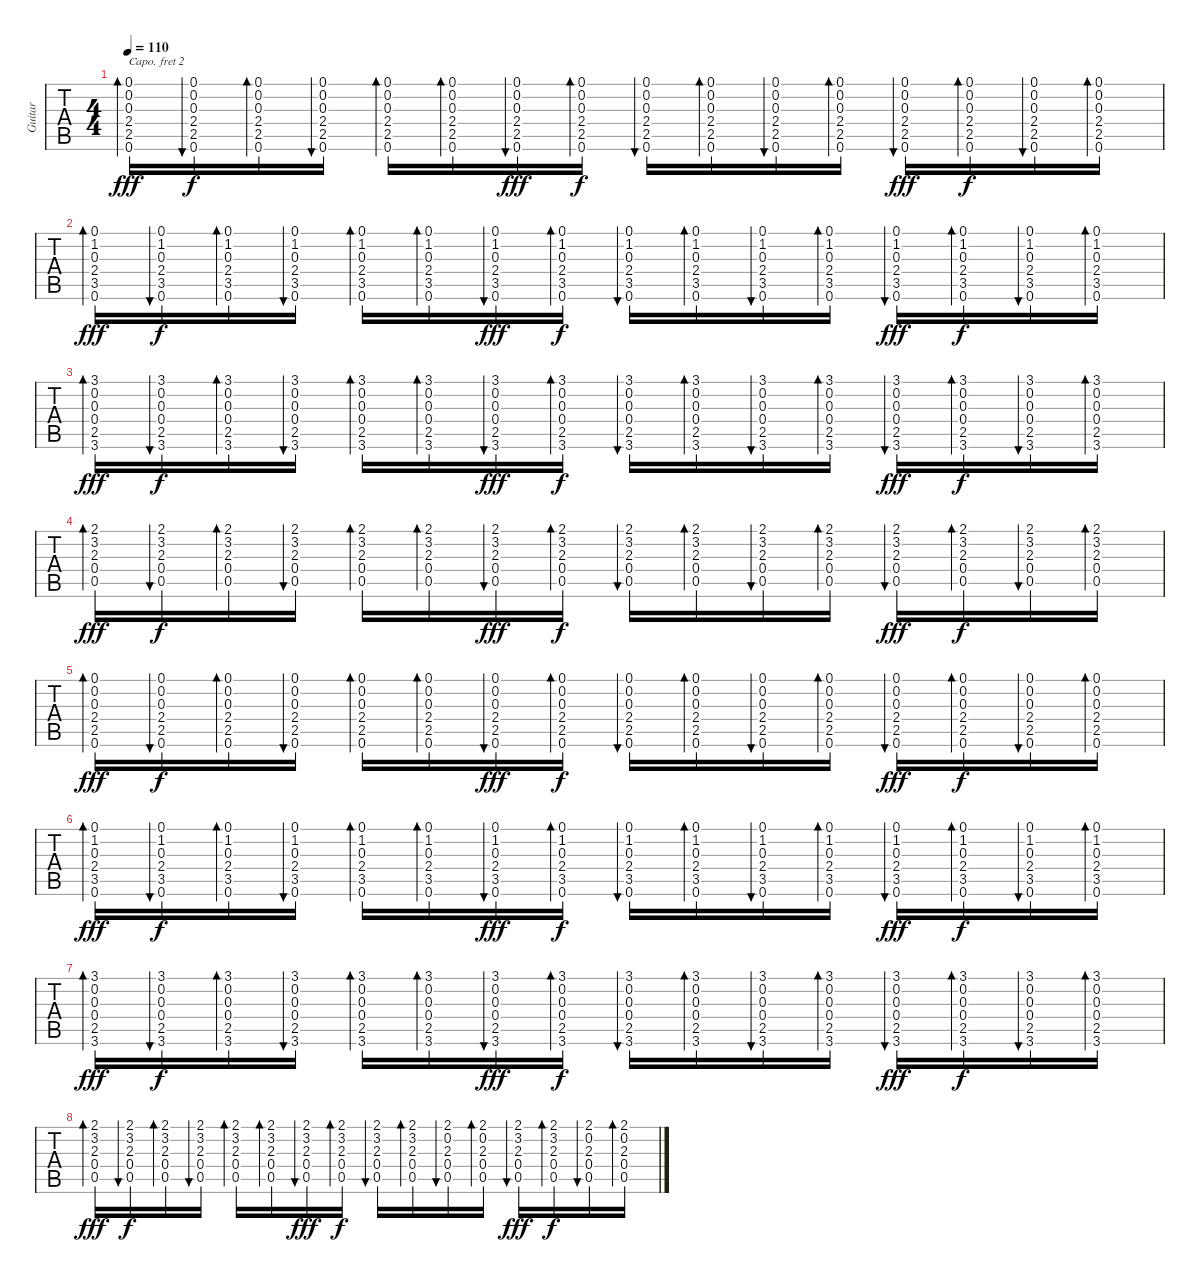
\track ("Guitar" "Guitar") {instrument acousticguitarsteel}
\staff {tabs}
\capo 2
\tuning (E4 B3 G3 D3 A2 E2) {hide}
\ts (4 4)
\tempo 110
\clef g2
\ks c
(0.1{hac} 0.2{hac} 0.3{hac} 2.4{hac} 2.5{hac} 0.6{hac}).16{bd 30 dy fff} (0.1 0.2 0.3 2.4 2.5 0.6).16{bu 30 dy f} (0.1 0.2 0.3 2.4 2.5 0.6).16{bd 30} (0.1 0.2 0.3 2.4 2.5 0.6).16{bu 30} (0.1 0.2 0.3 2.4 2.5 0.6).16{bd 30} (0.1 0.2 0.3 2.4 2.5 0.6).16{bd 30} (0.1{hac} 0.2{hac} 0.3{hac} 2.4{hac} 2.5{hac} 0.6{hac}).16{bu 30 dy fff} (0.1 0.2 0.3 2.4 2.5 0.6).16{bd 30 dy f} (0.1 0.2 0.3 2.4 2.5 0.6).16{bu 30} (0.1 0.2 0.3 2.4 2.5 0.6).16{bd 30} (0.1 0.2 0.3 2.4 2.5 0.6).16{bu 30} (0.1 0.2 0.3 2.4 2.5 0.6).16{bd 30} (0.1{hac} 0.2{hac} 0.3{hac} 2.4{hac} 2.5{hac} 0.6{hac}).16{bu 30 dy fff} (0.1 0.2 0.3 2.4 2.5 0.6).16{bd 30 dy f} (0.1 0.2 0.3 2.4 2.5 0.6).16{bu 30} (0.1 0.2 0.3 2.4 2.5 0.6).16{bd 30} |
(0.1{hac} 1.2{hac} 0.3{hac} 2.4{hac} 3.5{hac} 0.6{hac}).16{bd 30 dy fff} (0.1 1.2 0.3 2.4 3.5 0.6).16{bu 30 dy f} (0.1 1.2 0.3 2.4 3.5 0.6).16{bd 30} (0.1 1.2 0.3 2.4 3.5 0.6).16{bu 30} (0.1 1.2 0.3 2.4 3.5 0.6).16{bd 30} (0.1 1.2 0.3 2.4 3.5 0.6).16{bd 30} (0.1{hac} 1.2{hac} 0.3{hac} 2.4{hac} 3.5{hac} 0.6{hac}).16{bu 30 dy fff} (0.1 1.2 0.3 2.4 3.5 0.6).16{bd 30 dy f} (0.1 1.2 0.3 2.4 3.5 0.6).16{bu 30} (0.1 1.2 0.3 2.4 3.5 0.6).16{bd 30} (0.1 1.2 0.3 2.4 3.5 0.6).16{bu 30} (0.1 1.2 0.3 2.4 3.5 0.6).16{bd 30} (0.1{hac} 1.2{hac} 0.3{hac} 2.4{hac} 3.5{hac} 0.6{hac}).16{bu 30 dy fff} (0.1 1.2 0.3 2.4 3.5 0.6).16{bd 30 dy f} (0.1 1.2 0.3 2.4 3.5 0.6).16{bu 30} (0.1 1.2 0.3 2.4 3.5 0.6).16{bd 30} |
(3.1{hac} 0.2{hac} 0.3{hac} 0.4{hac} 2.5{hac} 3.6{hac}).16{bd 30 dy fff} (3.1 0.2 0.3 0.4 2.5 3.6).16{bu 30 dy f} (3.1 0.2 0.3 0.4 2.5 3.6).16{bd 30} (3.1 0.2 0.3 0.4 2.5 3.6).16{bu 30} (3.1 0.2 0.3 0.4 2.5 3.6).16{bd 30} (3.1 0.2 0.3 0.4 2.5 3.6).16{bd 30} (3.1{hac} 0.2{hac} 0.3{hac} 0.4{hac} 2.5{hac} 3.6{hac}).16{bu 30 dy fff} (3.1 0.2 0.3 0.4 2.5 3.6).16{bd 30 dy f} (3.1 0.2 0.3 0.4 2.5 3.6).16{bu 30} (3.1 0.2 0.3 0.4 2.5 3.6).16{bd 30} (3.1 0.2 0.3 0.4 2.5 3.6).16{bu 30} (3.1 0.2 0.3 0.4 2.5 3.6).16{bd 30} (3.1 0.2{hac} 0.3{hac} 0.4{hac} 2.5{hac} 3.6{hac}).16{bu 30 dy fff} (3.1 0.2 0.3 0.4 2.5 3.6).16{bd 30 dy f} (3.1 0.2 0.3 0.4 2.5 3.6).16{bu 30} (3.1 0.2 0.3 0.4 2.5 3.6).16{bd 30} |
(2.1{hac} 3.2{hac} 2.3{hac} 0.4{hac} 0.5{hac}).16{bd 30 dy fff} (2.1 3.2 2.3 0.4 0.5).16{bu 30 dy f} (2.1 3.2 2.3 0.4 0.5).16{bd 30} (2.1 3.2 2.3 0.4 0.5).16{bu 30} (2.1 3.2 2.3 0.4 0.5).16{bd 30} (2.1 3.2 2.3 0.4 0.5).16{bd 30} (2.1{hac} 3.2{hac} 2.3{hac} 0.4{hac} 0.5{hac}).16{bu 30 dy fff} (2.1 3.2 2.3 0.4 0.5).16{bd 30 dy f} (2.1 3.2 2.3 0.4 0.5).16{bu 30} (2.1 3.2 2.3 0.4 0.5).16{bd 30} (2.1 3.2 2.3 0.4 0.5).16{bu 30} (2.1 3.2 2.3 0.4 0.5).16{bd 30} (2.1{hac} 3.2{hac} 2.3{hac} 0.4{hac} 0.5{hac}).16{bu 30 dy fff} (2.1 3.2 2.3 0.4 0.5).16{bd 30 dy f} (2.1 3.2 2.3 0.4 0.5).16{bu 30} (2.1 3.2 2.3 0.4 0.5).16{bd 30} |
(0.1{hac} 0.2{hac} 0.3{hac} 2.4{hac} 2.5{hac} 0.6{hac}).16{bd 30 dy fff} (0.1 0.2 0.3 2.4 2.5 0.6).16{bu 30 dy f} (0.1 0.2 0.3 2.4 2.5 0.6).16{bd 30} (0.1 0.2 0.3 2.4 2.5 0.6).16{bu 30} (0.1 0.2 0.3 2.4 2.5 0.6).16{bd 30} (0.1 0.2 0.3 2.4 2.5 0.6).16{bd 30} (0.1{hac} 0.2{hac} 0.3{hac} 2.4{hac} 2.5{hac} 0.6{hac}).16{bu 30 dy fff} (0.1 0.2 0.3 2.4 2.5 0.6).16{bd 30 dy f} (0.1 0.2 0.3 2.4 2.5 0.6).16{bu 30} (0.1 0.2 0.3 2.4 2.5 0.6).16{bd 30} (0.1 0.2 0.3 2.4 2.5 0.6).16{bu 30} (0.1 0.2 0.3 2.4 2.5 0.6).16{bd 30} (0.1{hac} 0.2{hac} 0.3{hac} 2.4{hac} 2.5{hac} 0.6{hac}).16{bu 30 dy fff} (0.1 0.2 0.3 2.4 2.5 0.6).16{bd 30 dy f} (0.1 0.2 0.3 2.4 2.5 0.6).16{bu 30} (0.1 0.2 0.3 2.4 2.5 0.6).16{bd 30} |
(0.1{hac} 1.2{hac} 0.3{hac} 2.4{hac} 3.5{hac} 0.6{hac}).16{bd 30 dy fff} (0.1 1.2 0.3 2.4 3.5 0.6).16{bu 30 dy f} (0.1 1.2 0.3 2.4 3.5 0.6).16{bd 30} (0.1 1.2 0.3 2.4 3.5 0.6).16{bu 30} (0.1 1.2 0.3 2.4 3.5 0.6).16{bd 30} (0.1 1.2 0.3 2.4 3.5 0.6).16{bd 30} (0.1{hac} 1.2{hac} 0.3{hac} 2.4{hac} 3.5{hac} 0.6{hac}).16{bu 30 dy fff} (0.1 1.2 0.3 2.4 3.5 0.6).16{bd 30 dy f} (0.1 1.2 0.3 2.4 3.5 0.6).16{bu 30} (0.1 1.2 0.3 2.4 3.5 0.6).16{bd 30} (0.1 1.2 0.3 2.4 3.5 0.6).16{bu 30} (0.1 1.2 0.3 2.4 3.5 0.6).16{bd 30} (0.1{hac} 1.2{hac} 0.3{hac} 2.4{hac} 3.5{hac} 0.6{hac}).16{bu 30 dy fff} (0.1 1.2 0.3 2.4 3.5 0.6).16{bd 30 dy f} (0.1 1.2 0.3 2.4 3.5 0.6).16{bu 30} (0.1 1.2 0.3 2.4 3.5 0.6).16{bd 30} |
(3.1{hac} 0.2{hac} 0.3{hac} 0.4{hac} 2.5{hac} 3.6{hac}).16{bd 30 dy fff} (3.1 0.2 0.3 0.4 2.5 3.6).16{bu 30 dy f} (3.1 0.2 0.3 0.4 2.5 3.6).16{bd 30} (3.1 0.2 0.3 0.4 2.5 3.6).16{bu 30} (3.1 0.2 0.3 0.4 2.5 3.6).16{bd 30} (3.1 0.2 0.3 0.4 2.5 3.6).16{bd 30} (3.1{hac} 0.2{hac} 0.3{hac} 0.4{hac} 2.5{hac} 3.6{hac}).16{bu 30 dy fff} (3.1 0.2 0.3 0.4 2.5 3.6).16{bd 30 dy f} (3.1 0.2 0.3 0.4 2.5 3.6).16{bu 30} (3.1 0.2 0.3 0.4 2.5 3.6).16{bd 30} (3.1 0.2 0.3 0.4 2.5 3.6).16{bu 30} (3.1 0.2 0.3 0.4 2.5 3.6).16{bd 30} (3.1 0.2{hac} 0.3{hac} 0.4{hac} 2.5{hac} 3.6{hac}).16{bu 30 dy fff} (3.1 0.2 0.3 0.4 2.5 3.6).16{bd 30 dy f} (3.1 0.2 0.3 0.4 2.5 3.6).16{bu 30} (3.1 0.2 0.3 0.4 2.5 3.6).16{bd 30} |
(2.1{hac} 3.2{hac} 2.3{hac} 0.4{hac} 0.5{hac}).16{bd 30 dy fff} (2.1 3.2 2.3 0.4 0.5).16{bu 30 dy f} (2.1 3.2 2.3 0.4 0.5).16{bd 30} (2.1 3.2 2.3 0.4 0.5).16{bu 30} (2.1 3.2 2.3 0.4 0.5).16{bd 30} (2.1 3.2 2.3 0.4 0.5).16{bd 30} (2.1{hac} 3.2{hac} 2.3{hac} 0.4{hac} 0.5{hac}).16{bu 30 dy fff} (2.1 3.2 2.3 0.4 0.5).16{bd 30 dy f} (2.1 3.2 2.3 0.4 0.5).16{bu 30} (2.1 3.2 2.3 0.4 0.5).16{bd 30} (2.1 0.2 2.3 0.4 0.5).16{bu 30} (2.1 0.2 2.3 0.4 0.5).16{bd 30} (2.1{hac} 3.2{hac} 2.3{hac} 0.4{hac} 0.5{hac}).16{bu 30 dy fff} (2.1 3.2 2.3 0.4 0.5).16{bd 30 dy f} (2.1 0.2 2.3 0.4 0.5).16{bu 30} (2.1 0.2 2.3 0.4 0.5).16{bd 30}
